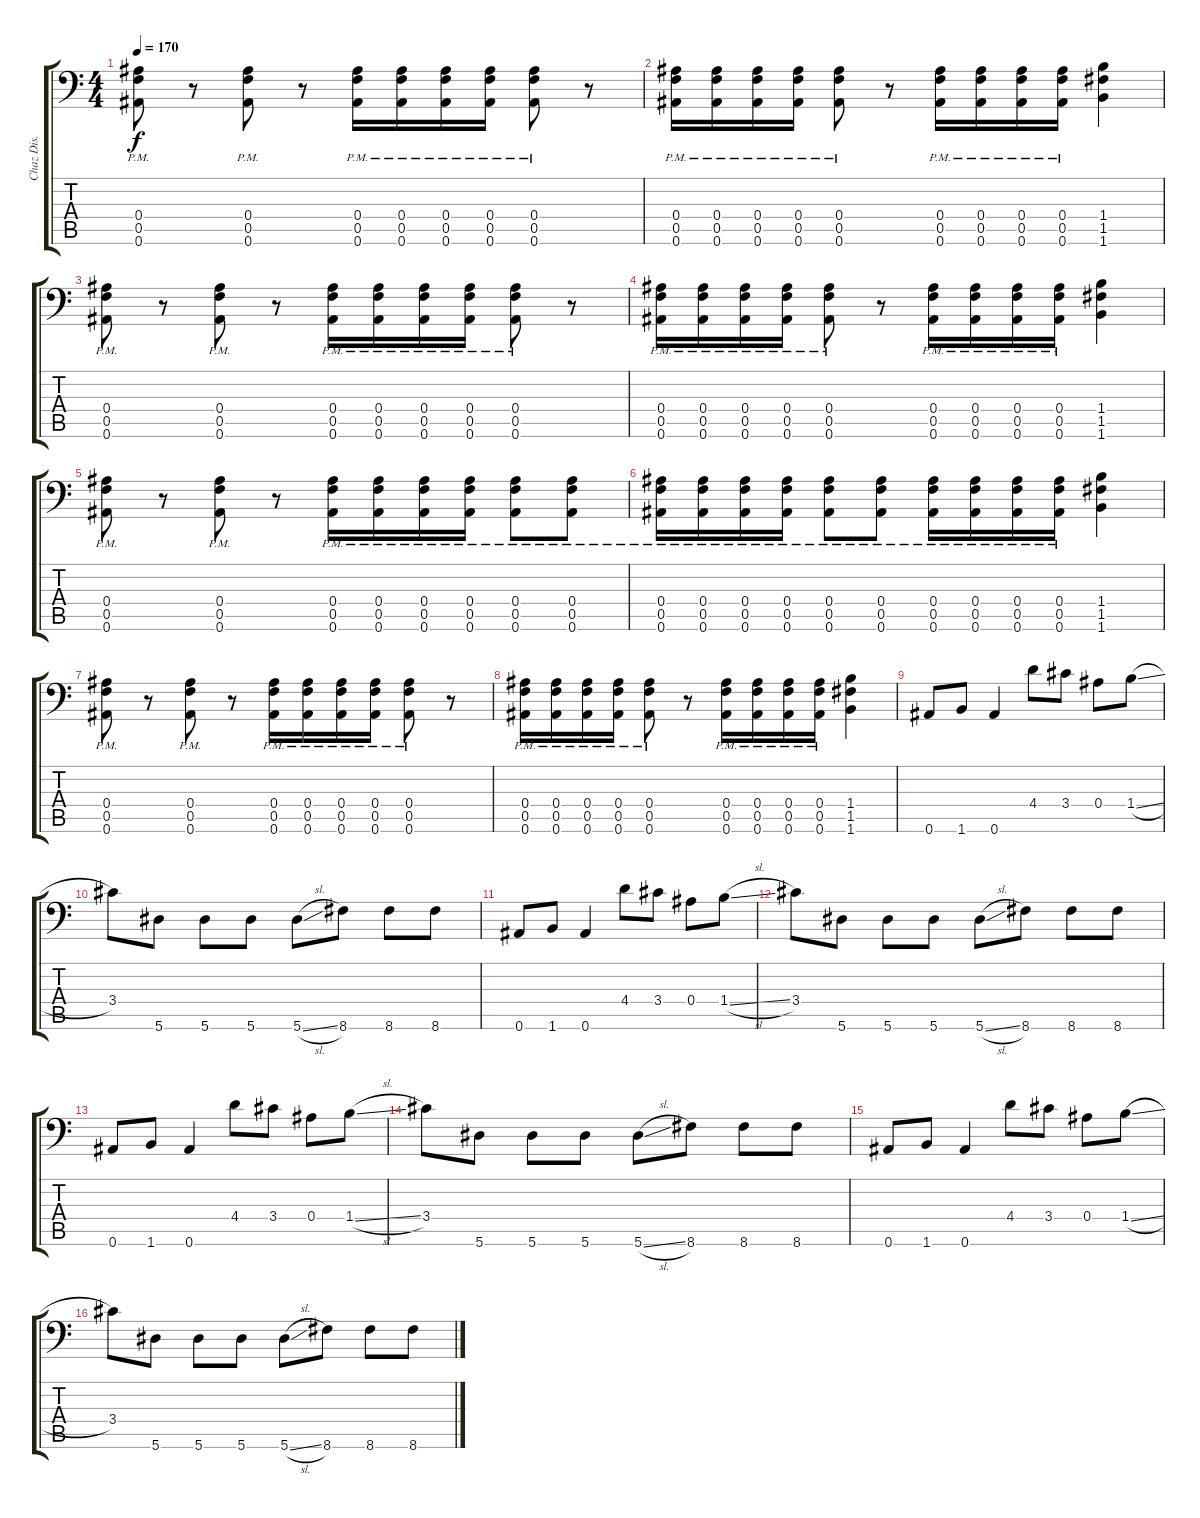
\track ("Chaz Dis." "Chaz Dis.") {instrument distortionguitar}
\staff {score tabs}
\tuning (C4 G3 Eb3 Bb2 F2 Bb1) {hide}
\ts (4 4)
\tempo 170
\clef f4
\ks c
(0.4{pm} 0.5{pm} 0.6{pm}).8{dy f} r.8 (0.4{pm} 0.5{pm} 0.6{pm}).8 r.8 (0.4{pm} 0.5{pm} 0.6{pm}).16 (0.4{pm} 0.5{pm} 0.6{pm}).16 (0.4{pm} 0.5{pm} 0.6{pm}).16 (0.4{pm} 0.5{pm} 0.6{pm}).16 (0.4{pm} 0.5{pm} 0.6{pm}).8 r.8 |
(0.4{pm} 0.5{pm} 0.6{pm}).16 (0.4{pm} 0.5{pm} 0.6{pm}).16 (0.4{pm} 0.5{pm} 0.6{pm}).16 (0.4{pm} 0.5{pm} 0.6{pm}).16 (0.4{pm} 0.5{pm} 0.6{pm}).8 r.8 (0.4{pm} 0.5{pm} 0.6{pm}).16 (0.4{pm} 0.5{pm} 0.6{pm}).16 (0.4{pm} 0.5{pm} 0.6{pm}).16 (0.4{pm} 0.5{pm} 0.6{pm}).16 (1.4 1.5 1.6).4 |
(0.4{pm} 0.5{pm} 0.6{pm}).8 r.8 (0.4{pm} 0.5{pm} 0.6{pm}).8 r.8 (0.4{pm} 0.5{pm} 0.6{pm}).16 (0.4{pm} 0.5{pm} 0.6{pm}).16 (0.4{pm} 0.5{pm} 0.6{pm}).16 (0.4{pm} 0.5{pm} 0.6{pm}).16 (0.4{pm} 0.5{pm} 0.6{pm}).8 r.8 |
(0.4{pm} 0.5{pm} 0.6{pm}).16 (0.4{pm} 0.5{pm} 0.6{pm}).16 (0.4{pm} 0.5{pm} 0.6{pm}).16 (0.4{pm} 0.5{pm} 0.6{pm}).16 (0.4{pm} 0.5{pm} 0.6{pm}).8 r.8 (0.4{pm} 0.5{pm} 0.6{pm}).16 (0.4{pm} 0.5{pm} 0.6{pm}).16 (0.4{pm} 0.5{pm} 0.6{pm}).16 (0.4{pm} 0.5{pm} 0.6{pm}).16 (1.4 1.5 1.6).4 |
(0.4{pm} 0.5{pm} 0.6{pm}).8 r.8 (0.4{pm} 0.5{pm} 0.6{pm}).8 r.8 (0.4{pm} 0.5{pm} 0.6{pm}).16 (0.4{pm} 0.5{pm} 0.6{pm}).16 (0.4{pm} 0.5{pm} 0.6{pm}).16 (0.4{pm} 0.5{pm} 0.6{pm}).16 (0.4{pm} 0.5{pm} 0.6{pm}).8 (0.4{pm} 0.5{pm} 0.6{pm}).8 |
(0.4{pm} 0.5{pm} 0.6{pm}).16 (0.4{pm} 0.5{pm} 0.6{pm}).16 (0.4{pm} 0.5{pm} 0.6{pm}).16 (0.4{pm} 0.5{pm} 0.6{pm}).16 (0.4{pm} 0.5{pm} 0.6{pm}).8 (0.4{pm} 0.5{pm} 0.6{pm}).8 (0.4{pm} 0.5{pm} 0.6{pm}).16 (0.4{pm} 0.5{pm} 0.6{pm}).16 (0.4{pm} 0.5{pm} 0.6{pm}).16 (0.4{pm} 0.5{pm} 0.6{pm}).16 (1.4 1.5 1.6).4 |
(0.4{pm} 0.5{pm} 0.6{pm}).8 r.8 (0.4{pm} 0.5{pm} 0.6{pm}).8 r.8 (0.4{pm} 0.5{pm} 0.6{pm}).16 (0.4{pm} 0.5{pm} 0.6{pm}).16 (0.4{pm} 0.5{pm} 0.6{pm}).16 (0.4{pm} 0.5{pm} 0.6{pm}).16 (0.4{pm} 0.5{pm} 0.6{pm}).8 r.8 |
(0.4{pm} 0.5{pm} 0.6{pm}).16 (0.4{pm} 0.5{pm} 0.6{pm}).16 (0.4{pm} 0.5{pm} 0.6{pm}).16 (0.4{pm} 0.5{pm} 0.6{pm}).16 (0.4{pm} 0.5{pm} 0.6{pm}).8 r.8 (0.4{pm} 0.5{pm} 0.6{pm}).16 (0.4{pm} 0.5{pm} 0.6{pm}).16 (0.4{pm} 0.5{pm} 0.6{pm}).16 (0.4{pm} 0.5{pm} 0.6{pm}).16 (1.4 1.5 1.6).4 |
0.6.8 1.6.8 0.6.4 4.4.8 3.4.8 0.4.8 1.4{sl}.8 |
3.4.8 5.6.8 5.6.8 5.6.8 5.6{sl}.8 8.6.8 8.6.8 8.6.8 |
0.6.8 1.6.8 0.6.4 4.4.8 3.4.8 0.4.8 1.4{sl}.8 |
3.4.8 5.6.8 5.6.8 5.6.8 5.6{sl}.8 8.6.8 8.6.8 8.6.8 |
0.6.8 1.6.8 0.6.4 4.4.8 3.4.8 0.4.8 1.4{sl}.8 |
3.4.8 5.6.8 5.6.8 5.6.8 5.6{sl}.8 8.6.8 8.6.8 8.6.8 |
0.6.8 1.6.8 0.6.4 4.4.8 3.4.8 0.4.8 1.4{sl}.8 |
3.4.8 5.6.8 5.6.8 5.6.8 5.6{sl}.8 8.6.8 8.6.8 8.6.8
